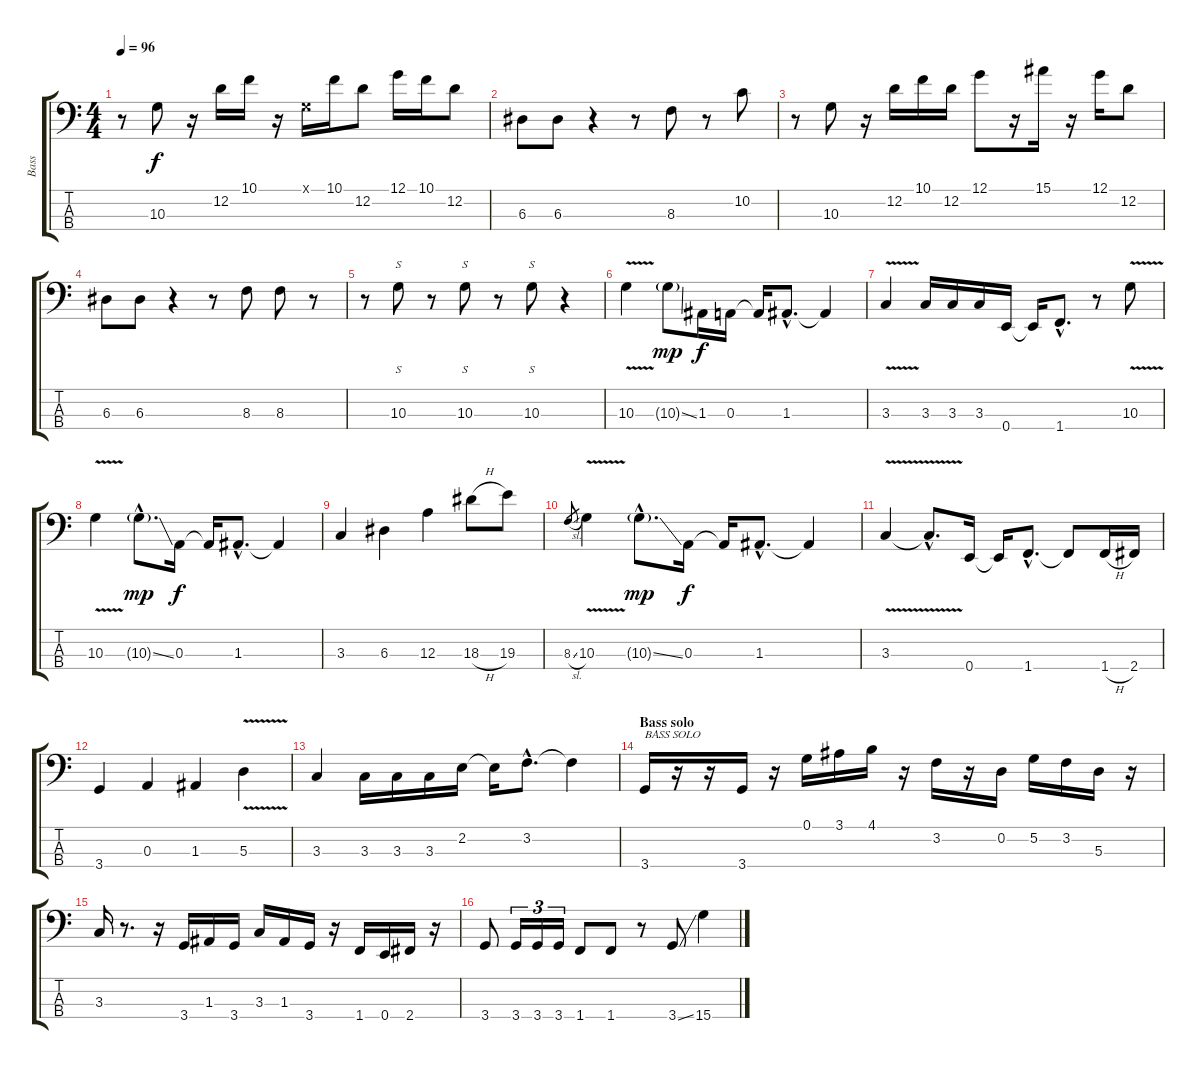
\track ("Bass" "Bass") {instrument electricbassfinger}
\staff {score tabs}
\tuning (G2 D2 A1 E1) {hide}
\ts (4 4)
\tempo 96
\clef f4
\ks c
r.8{dy f} 10.3.8 r.16 12.2.16 10.1.16 r.16 0.1{x}.16 10.1.16 12.2.8 12.1.16 10.1.16 12.2.8 |
6.3.8 6.3.8 r.4 r.8 8.3.8 r.8 10.2.8 |
r.8 10.3.8 r.16 12.2.16 10.1.16 12.2.16 12.1.8 r.16 15.1.16 r.16 12.1.16 12.2.8 |
6.3.8 6.3.8 r.4 r.8 8.3.8 8.3.8 r.8 |
r.8 10.3.8{s} r.8 10.3.8{s} r.8 10.3.8{s} r.4 |
10.3{v}.4 10.3{ss g}.8{dy mp} 1.3.16{dy f} 0.3.16 0.3{t}.16 1.3{hac}.8{d} 1.3{t}.4 |
3.3{v}.4 3.3.16 3.3.16 3.3.16 0.4.16 0.4{t}.16 1.4{hac}.8{d} r.8 10.3{v}.8 |
10.3{v}.4 10.3{ss g hac}.8{d dy mp} 0.3.16{dy f} 0.3{t}.16 1.3{hac}.8{d} 1.3{t}.4 |
3.3.4 6.3.4 12.3.4 18.3{h}.8 19.3.8 |
8.3{sl}.8{gr} 10.3{v}.4 10.3{ss g hac}.8{d dy mp} 0.3.16{dy f} 0.3{t}.16 1.3{hac}.8{d} 1.3{t}.4 |
3.3{v}.4 3.3{hac t}.8{d} 0.4.16 0.4{t}.16 1.4{hac}.8{d} 1.4{t}.8 1.4{h}.16 2.4.16 |
3.4.4 0.3.4 1.3.4 5.3{v}.4 |
3.3.4 3.3.16 3.3.16 3.3.16 2.2.16 2.2{t}.16 3.2{hac}.8{d} 3.2{t}.4 |
\section ("" "Bass solo")
3.4.16{txt "BASS SOLO"} r.16 r.16 3.4.16 r.16 0.1.16 3.1.16 4.1.16 r.16 3.2.16 r.16 0.2.16 5.2.16 3.2.16 5.3.16 r.16 |
3.3.16 r.8{d} r.16 3.4.16 1.3.16 3.4.16 3.3.16 1.3.16 3.4.16 r.16 1.4.16 0.4.16 2.4.16 r.16 |
3.4.8 3.4.16{tu (3 2)} 3.4.16{tu (3 2)} 3.4.16{tu (3 2)} 1.4.8 1.4.8 r.8 3.4{ss}.8 15.4.4
